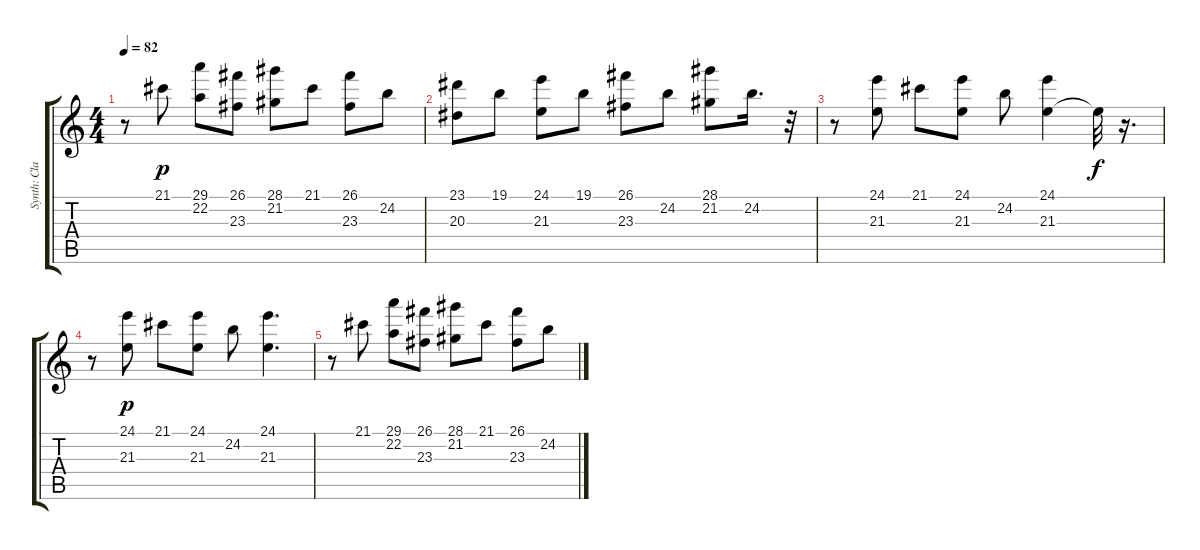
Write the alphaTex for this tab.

\track ("Synth: Clarence Öfwerman" "Synth: Cla") {instrument fx5brightness}
\staff {score tabs}
\tuning (E4 B3 G3 D3 A2 E2) {hide}
\ts (4 4)
\tempo 82
\clef g2
\ks c
r.8{dy f} 21.1.8{dy p} (29.1 22.2).8 (26.1 23.3).8 (28.1 21.2).8 21.1.8 (26.1 23.3).8 24.2.8 |
(23.1 20.3).8 19.1.8 (24.1 21.3).8 19.1.8 (26.1 23.3).8 24.2.8 (28.1 21.2).8 24.2.16{d} r.32 |
r.8 (24.1 21.3).8 21.1.8 (24.1 21.3).8 24.2.8 (24.1 21.3).4 21.3{t}.32{dy f} r.16{d} |
r.8 (24.1 21.3).8{dy p} 21.1.8 (24.1 21.3).8 24.2.8 (24.1 21.3).4{d} |
r.8 21.1.8 (29.1 22.2).8 (26.1 23.3).8 (28.1 21.2).8 21.1.8 (26.1 23.3).8 24.2.8
